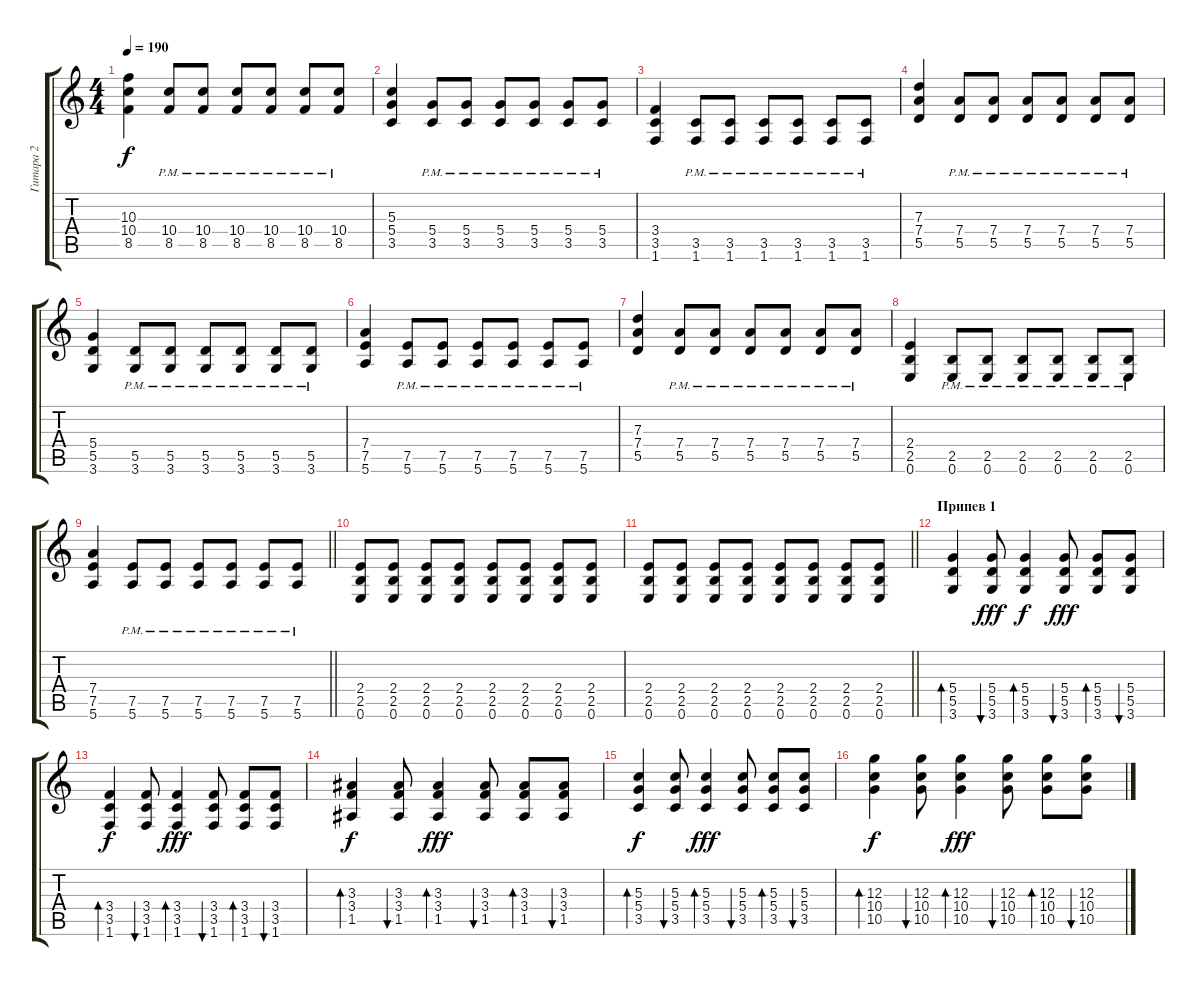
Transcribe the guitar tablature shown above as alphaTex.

\track ("Гитара 2" "Гитара 2") {instrument distortionguitar}
\staff {score tabs}
\tuning (E4 B3 G3 D3 A2 E2) {hide}
\ts (4 4)
\tempo 190
\clef g2
\ks c
(10.3 10.4 8.5).4{dy f} (10.4{pm} 8.5{pm}).8 (10.4{pm} 8.5{pm}).8 (10.4{pm} 8.5{pm}).8 (10.4{pm} 8.5{pm}).8 (10.4{pm} 8.5{pm}).8 (10.4{pm} 8.5{pm}).8 |
(5.3 5.4 3.5).4 (5.4{pm} 3.5{pm}).8 (5.4{pm} 3.5{pm}).8 (5.4{pm} 3.5{pm}).8 (5.4{pm} 3.5{pm}).8 (5.4{pm} 3.5{pm}).8 (5.4{pm} 3.5{pm}).8 |
(3.4 3.5 1.6).4 (3.5{pm} 1.6{pm}).8 (3.5{pm} 1.6{pm}).8 (3.5{pm} 1.6{pm}).8 (3.5{pm} 1.6{pm}).8 (3.5{pm} 1.6{pm}).8 (3.5{pm} 1.6{pm}).8 |
(7.3 7.4 5.5).4 (7.4{pm} 5.5{pm}).8 (7.4{pm} 5.5{pm}).8 (7.4{pm} 5.5{pm}).8 (7.4{pm} 5.5{pm}).8 (7.4{pm} 5.5{pm}).8 (7.4{pm} 5.5{pm}).8 |
(5.4 5.5 3.6).4 (5.5{pm} 3.6{pm}).8 (5.5{pm} 3.6{pm}).8 (5.5{pm} 3.6{pm}).8 (5.5{pm} 3.6{pm}).8 (5.5{pm} 3.6{pm}).8 (5.5{pm} 3.6{pm}).8 |
(7.4 7.5 5.6).4 (7.5{pm} 5.6{pm}).8 (7.5{pm} 5.6{pm}).8 (7.5{pm} 5.6{pm}).8 (7.5{pm} 5.6{pm}).8 (7.5{pm} 5.6{pm}).8 (7.5{pm} 5.6{pm}).8 |
(7.3 7.4 5.5).4 (7.4{pm} 5.5{pm}).8 (7.4{pm} 5.5{pm}).8 (7.4{pm} 5.5{pm}).8 (7.4{pm} 5.5{pm}).8 (7.4{pm} 5.5{pm}).8 (7.4{pm} 5.5{pm}).8 |
(2.4 2.5 0.6).4 (2.5{pm} 0.6{pm}).8 (2.5{pm} 0.6{pm}).8 (2.5{pm} 0.6{pm}).8 (2.5{pm} 0.6{pm}).8 (2.5{pm} 0.6{pm}).8 (2.5{pm} 0.6{pm}).8 |
\barLineRight lightlight
(7.4 7.5 5.6).4 (7.5{pm} 5.6{pm}).8 (7.5{pm} 5.6{pm}).8 (7.5{pm} 5.6{pm}).8 (7.5{pm} 5.6{pm}).8 (7.5{pm} 5.6{pm}).8 (7.5{pm} 5.6{pm}).8 |
(2.4 2.5 0.6).8 (2.4 2.5 0.6).8 (2.4 2.5 0.6).8 (2.4 2.5 0.6).8 (2.4 2.5 0.6).8 (2.4 2.5 0.6).8 (2.4 2.5 0.6).8 (2.4 2.5 0.6).8 |
\barLineRight lightlight
(2.4 2.5 0.6).8 (2.4 2.5 0.6).8 (2.4 2.5 0.6).8 (2.4 2.5 0.6).8 (2.4 2.5 0.6).8 (2.4 2.5 0.6).8 (2.4 2.5 0.6).8 (2.4 2.5 0.6).8 |
\section ("" "Припев 1")
(5.4 5.5 3.6).4{bd 60} (5.4 5.5 3.6).8{bu 60 dy fff} (5.4 5.5 3.6).4{bd 60 dy f} (5.4 5.5 3.6).8{bu 60 dy fff} (5.4 5.5 3.6).8{bd 60} (5.4 5.5 3.6).8{bu 60} |
(3.4 3.5 1.6).4{bd 60 dy f} (3.4 3.5 1.6).8{bu 60} (3.4 3.5 1.6).4{bd 60 dy fff} (3.4 3.5 1.6).8{bu 60} (3.4 3.5 1.6).8{bd 60} (3.4 3.5 1.6).8{bu 60} |
(3.3 3.4 1.5).4{bd 60 dy f} (3.3 3.4 1.5).8{bu 60} (3.3 3.4 1.5).4{bd 60 dy fff} (3.3 3.4 1.5).8{bu 60} (3.3 3.4 1.5).8{bd 60} (3.3 3.4 1.5).8{bu 60} |
(5.3 5.4 3.5).4{bd 60 dy f} (5.3 5.4 3.5).8{bu 60} (5.3 5.4 3.5).4{bd 60 dy fff} (5.3 5.4 3.5).8{bu 60} (5.3 5.4 3.5).8{bd 60} (5.3 5.4 3.5).8{bu 60} |
(12.3 10.4 10.5).4{bd 60 dy f} (12.3 10.4 10.5).8{bu 60} (12.3 10.4 10.5).4{bd 60 dy fff} (12.3 10.4 10.5).8{bu 60} (12.3 10.4 10.5).8{bd 60} (12.3 10.4 10.5).8{bu 60}
